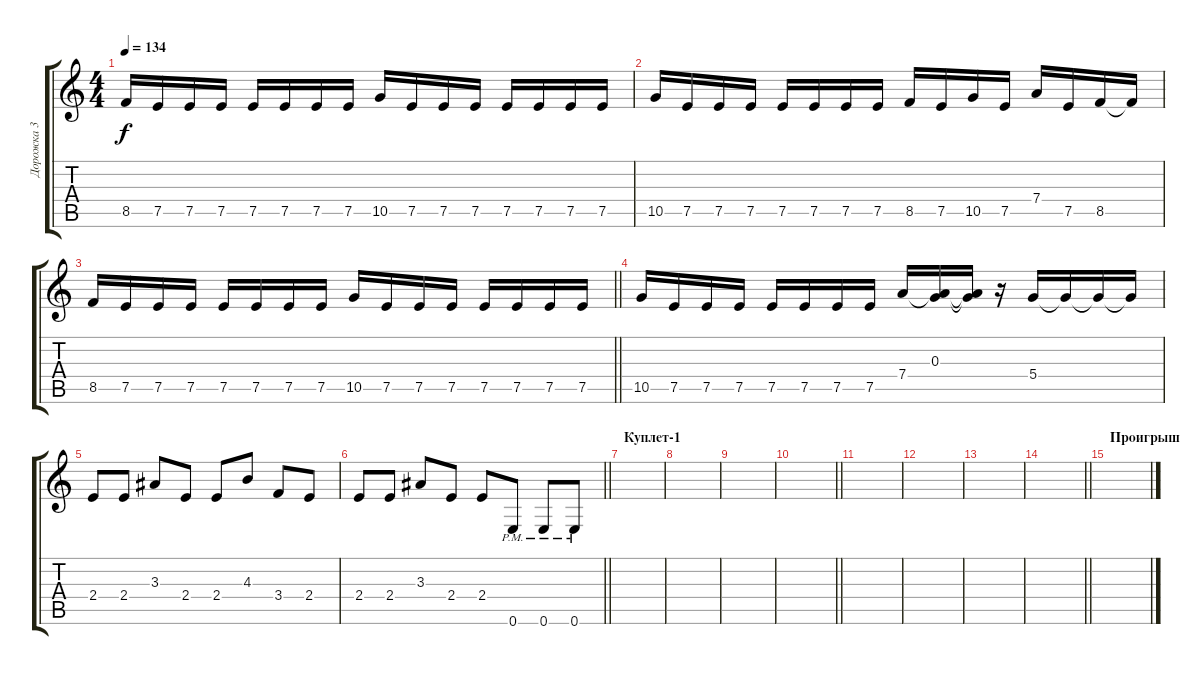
\track ("Дорожка 3" "Дорожка 3") {instrument overdrivenguitar}
\staff {score tabs}
\tuning (E4 B3 G3 D3 A2 E2) {hide}
\ts (4 4)
\tempo 134
\clef g2
\ks c
8.5.16{dy f} 7.5.16 7.5.16 7.5.16 7.5.16 7.5.16 7.5.16 7.5.16 10.5.16 7.5.16 7.5.16 7.5.16 7.5.16 7.5.16 7.5.16 7.5.16 |
10.5.16 7.5.16 7.5.16 7.5.16 7.5.16 7.5.16 7.5.16 7.5.16 8.5.16 7.5.16 10.5.16 7.5.16 7.4.16 7.5.16 8.5.16 8.5{t}.16 |
\barLineRight lightlight
8.5.16 7.5.16 7.5.16 7.5.16 7.5.16 7.5.16 7.5.16 7.5.16 10.5.16 7.5.16 7.5.16 7.5.16 7.5.16 7.5.16 7.5.16 7.5.16 |
10.5.16 7.5.16 7.5.16 7.5.16 7.5.16 7.5.16 7.5.16 7.5.16 7.4.16 (0.3 7.4{t}).16 (0.3{t} 7.4{t}).16 r.16 5.4.16 5.4{t}.16 5.4{t}.16 5.4{t}.16 |
2.4.8 2.4.8 3.3.8 2.4.8 2.4.8 4.3.8 3.4.8 2.4.8 |
\barLineRight lightlight
2.4.8 2.4.8 3.3.8 2.4.8 2.4.8 0.6{pm}.8 0.6{pm}.8 0.6{pm}.8 |
\section ("" "Куплет-1")
|
|
|
\barLineRight lightlight
|
|
|
|
\barLineRight lightlight
|
\section ("" "Проигрыш")
